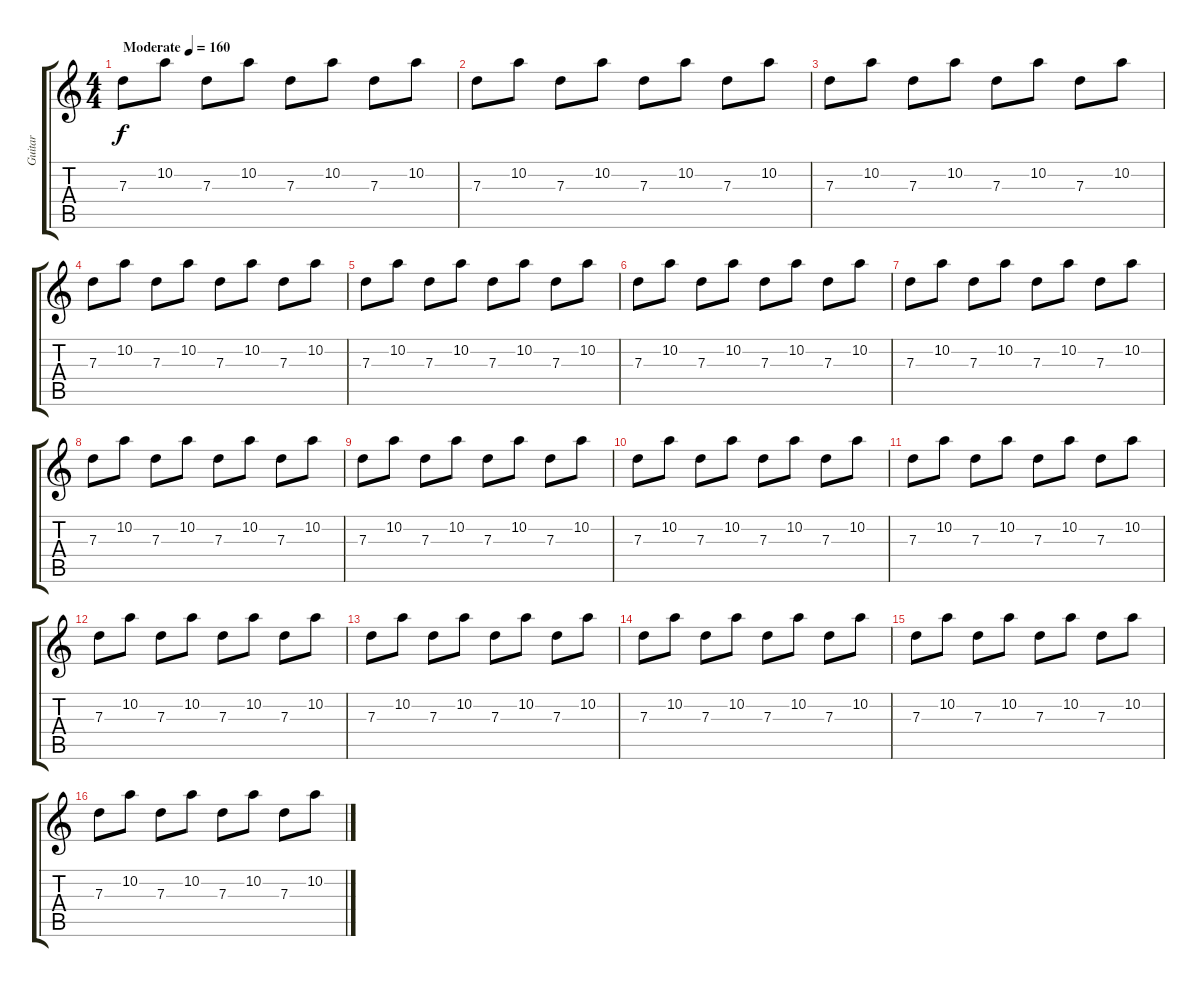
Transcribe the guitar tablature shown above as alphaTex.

\track ("Guitar" "Guitar") {instrument overdrivenguitar}
\staff {score tabs}
\tuning (E4 B3 G3 D3 A2 E2) {hide}
\ts (4 4)
\tempo (160 "Moderate")
\clef g2
\ks c
7.3.8{dy f instrument overdrivenguitar} 10.2.8 7.3.8 10.2.8 7.3.8 10.2.8 7.3.8 10.2.8 |
7.3.8 10.2.8 7.3.8 10.2.8 7.3.8 10.2.8 7.3.8 10.2.8 |
7.3.8 10.2.8 7.3.8 10.2.8 7.3.8 10.2.8 7.3.8 10.2.8 |
7.3.8 10.2.8 7.3.8 10.2.8 7.3.8 10.2.8 7.3.8 10.2.8 |
7.3.8{instrument electricguitarclean} 10.2.8 7.3.8 10.2.8 7.3.8 10.2.8 7.3.8 10.2.8 |
7.3.8 10.2.8 7.3.8 10.2.8 7.3.8 10.2.8 7.3.8 10.2.8 |
7.3.8 10.2.8 7.3.8 10.2.8 7.3.8 10.2.8 7.3.8 10.2.8 |
7.3.8 10.2.8 7.3.8 10.2.8 7.3.8 10.2.8 7.3.8 10.2.8 |
7.3.8 10.2.8 7.3.8 10.2.8 7.3.8 10.2.8 7.3.8 10.2.8 |
7.3.8 10.2.8 7.3.8 10.2.8 7.3.8 10.2.8 7.3.8 10.2.8 |
7.3.8 10.2.8 7.3.8 10.2.8 7.3.8 10.2.8 7.3.8 10.2.8 |
7.3.8 10.2.8 7.3.8 10.2.8 7.3.8 10.2.8 7.3.8 10.2.8 |
7.3.8 10.2.8 7.3.8 10.2.8 7.3.8 10.2.8 7.3.8 10.2.8 |
7.3.8 10.2.8 7.3.8 10.2.8 7.3.8 10.2.8 7.3.8 10.2.8 |
7.3.8 10.2.8 7.3.8 10.2.8 7.3.8 10.2.8 7.3.8 10.2.8 |
7.3.8 10.2.8 7.3.8 10.2.8 7.3.8 10.2.8 7.3.8 10.2.8
